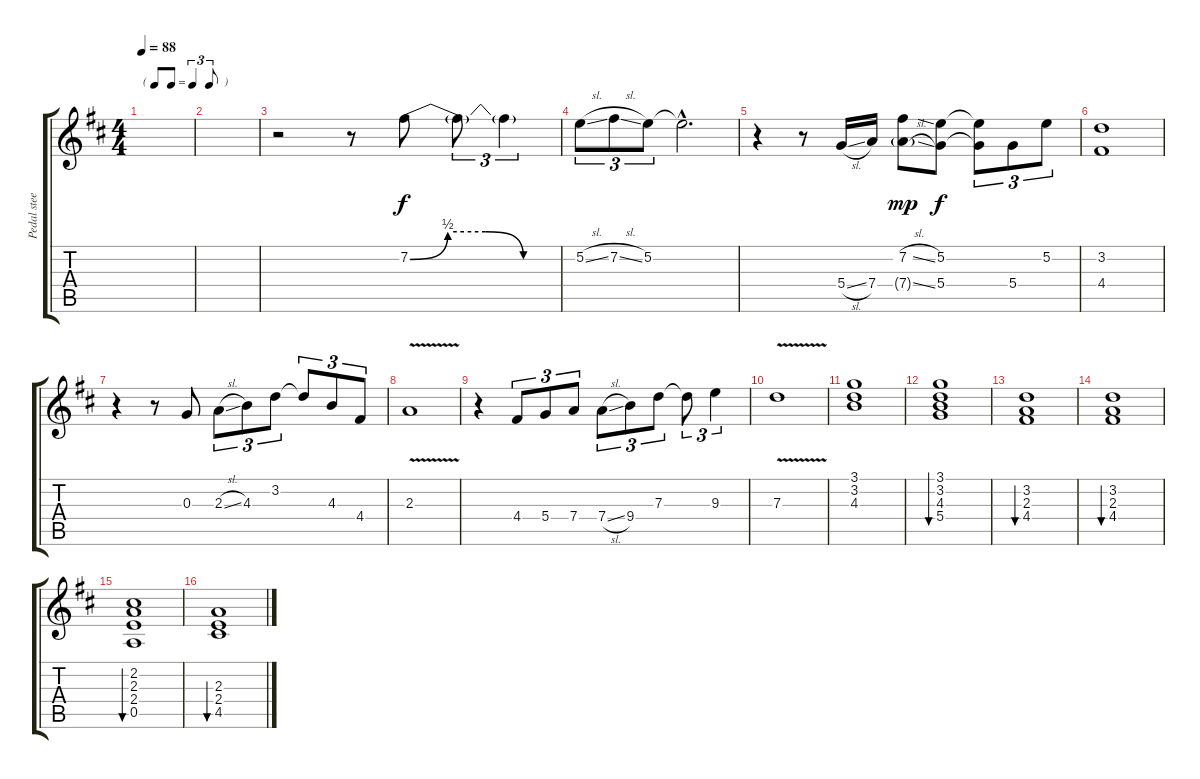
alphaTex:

\track ("Pedal steel" "Pedal stee") {instrument overdrivenguitar}
\staff {score tabs}
\tuning (E4 B3 G3 D3 A2 E2) {hide}
\ts (4 4)
\tf triplet8th
\tempo 88
\clef g2
\ks d
|
|
r.2{volume 11} r.8 7.2{be (custom 0 0 15 2 30 2 45 0 60 0)}.8 7.2{t}.8{tu (3 2)} 7.2{t}.4{tu (3 2)} |
5.2{sl}.8{tu (3 2)} 7.2{sl}.8{tu (3 2)} 5.2.8{tu (3 2)} 5.2{hac t}.2{d} |
r.4 r.8 5.4{sl}.16 7.4.16 (7.2{sl} 7.4{sl g}).8{dy mp} (5.2 5.4).8{dy f} (5.2{t} 5.4{t}).8{tu (3 2)} 5.4.8{tu (3 2)} 5.2.8{tu (3 2)} |
(3.2 4.4).1 |
r.4 r.8 0.3.8 2.3{sl}.8{tu (3 2)} 4.3.8{tu (3 2)} 3.2.8{tu (3 2)} 3.2{t}.8{tu (3 2)} 4.3.8{tu (3 2)} 4.4.8{tu (3 2)} |
2.3{v}.1 |
r.4 4.4.8{tu (3 2)} 5.4.8{tu (3 2)} 7.4.8{tu (3 2)} 7.4{sl}.8{tu (3 2)} 9.4.8{tu (3 2)} 7.3.8{tu (3 2)} 7.3{t}.8{tu (3 2)} 9.3.4{tu (3 2)} |
7.3{v}.1 |
(3.1 3.2 4.3).1{volume 10} |
(3.1 3.2 4.3 5.4).1{bu 120} |
(3.2 2.3 4.4).1{bu 120} |
(3.2 2.3 4.4).1{bu 120} |
(2.2 2.3 2.4 0.5).1{bu 120} |
(2.3 2.4 4.5).1{bu 120}
